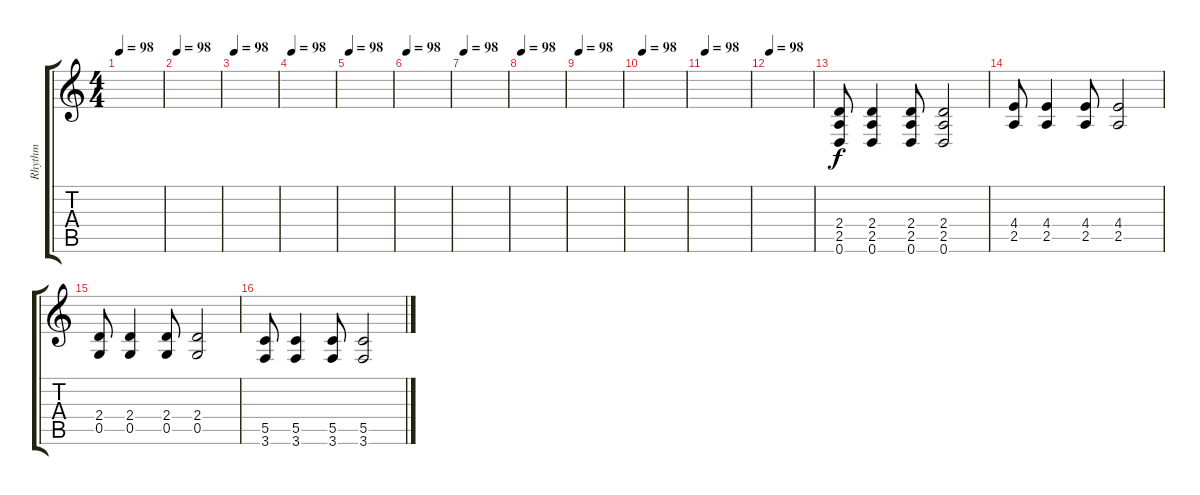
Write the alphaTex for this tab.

\track ("Rhythm " "Rhythm ") {instrument distortionguitar}
\staff {score tabs}
\tuning (D4 A3 F3 C3 G2 D2) {hide}
\ts (4 4)
\tempo 98
\clef g2
\ks c
|
\tempo 98
|
\tempo 98
|
\tempo 98
|
\tempo 98
|
\tempo 98
|
\tempo 98
|
\tempo 98
|
\tempo 98
|
\tempo 98
|
\tempo 98
|
\tempo 98
|
(2.4 2.5 0.6).8 (2.4 2.5 0.6).4 (2.4 2.5 0.6).8 (2.4 2.5 0.6).2 |
(4.4 2.5).8 (4.4 2.5).4 (4.4 2.5).8 (4.4 2.5).2 |
(2.4 0.5).8 (2.4 0.5).4 (2.4 0.5).8 (2.4 0.5).2 |
(5.5 3.6).8 (5.5 3.6).4 (5.5 3.6).8 (5.5 3.6).2
